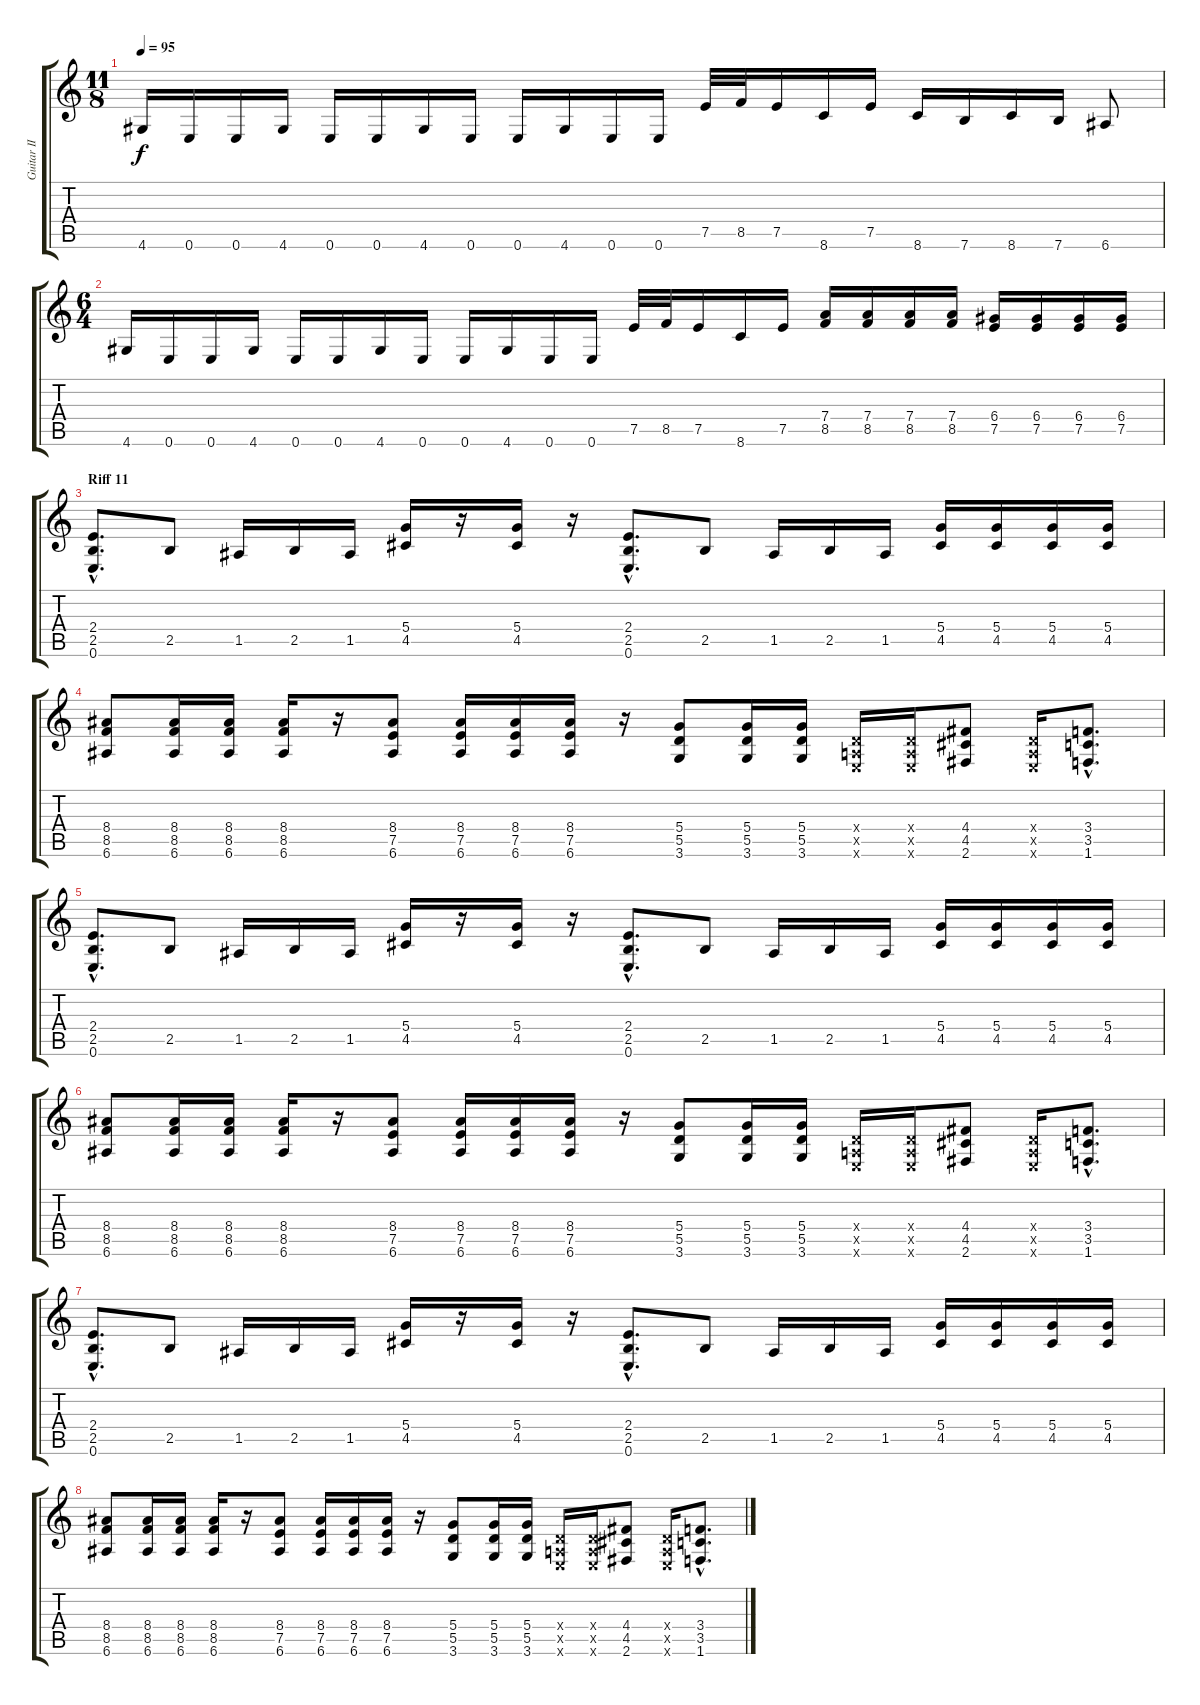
\track ("Guitar II" "Guitar II") {instrument distortionguitar}
\staff {score tabs}
\tuning (E4 B3 G3 D3 A2 E2) {hide}
\ts (11 8)
\tempo 95
\clef g2
\ks c
4.6.16{dy f} 0.6.16 0.6.16 4.6.16 0.6.16 0.6.16 4.6.16 0.6.16 0.6.16 4.6.16 0.6.16 0.6.16 7.5.32 8.5.32 7.5.16 8.6.16 7.5.16 8.6.16 7.6.16 8.6.16 7.6.16 6.6.8 |
\ts (6 4)
4.6.16 0.6.16 0.6.16 4.6.16 0.6.16 0.6.16 4.6.16 0.6.16 0.6.16 4.6.16 0.6.16 0.6.16 7.5.32 8.5.32 7.5.16 8.6.16 7.5.16 (7.4 8.5).16 (7.4 8.5).16 (7.4 8.5).16 (7.4 8.5).16 (6.4 7.5).16 (6.4 7.5).16 (6.4 7.5).16 (6.4 7.5).16 |
\section ("" "Riff 11")
(2.4{hac} 2.5{hac} 0.6{hac}).8{d} 2.5.8 1.5.16 2.5.16 1.5.16 (5.4 4.5).16 r.16 (5.4 4.5).16 r.16 (2.4{hac} 2.5{hac} 0.6{hac}).8{d} 2.5.8 1.5.16 2.5.16 1.5.16 (5.4 4.5).16 (5.4 4.5).16 (5.4 4.5).16 (5.4 4.5).16 |
(8.4 8.5 6.6).8 (8.4 8.5 6.6).16 (8.4 8.5 6.6).16 (8.4 8.5 6.6).16 r.16 (8.4 7.5 6.6).8 (8.4 7.5 6.6).16 (8.4 7.5 6.6).16 (8.4 7.5 6.6).16 r.16 (5.4 5.5 3.6).8 (5.4 5.5 3.6).16 (5.4 5.5 3.6).16 (0.4{x} 0.5{x} 0.6{x}).16 (0.4{x} 0.5{x} 0.6{x}).16 (4.4 4.5 2.6).8 (0.4{x} 0.5{x} 0.6{x}).16 (3.4{hac} 3.5{hac} 1.6{hac}).8{d} |
(2.4{hac} 2.5{hac} 0.6{hac}).8{d} 2.5.8 1.5.16 2.5.16 1.5.16 (5.4 4.5).16 r.16 (5.4 4.5).16 r.16 (2.4{hac} 2.5{hac} 0.6{hac}).8{d} 2.5.8 1.5.16 2.5.16 1.5.16 (5.4 4.5).16 (5.4 4.5).16 (5.4 4.5).16 (5.4 4.5).16 |
(8.4 8.5 6.6).8 (8.4 8.5 6.6).16 (8.4 8.5 6.6).16 (8.4 8.5 6.6).16 r.16 (8.4 7.5 6.6).8 (8.4 7.5 6.6).16 (8.4 7.5 6.6).16 (8.4 7.5 6.6).16 r.16 (5.4 5.5 3.6).8 (5.4 5.5 3.6).16 (5.4 5.5 3.6).16 (0.4{x} 0.5{x} 0.6{x}).16 (0.4{x} 0.5{x} 0.6{x}).16 (4.4 4.5 2.6).8 (0.4{x} 0.5{x} 0.6{x}).16 (3.4{hac} 3.5{hac} 1.6{hac}).8{d} |
(2.4{hac} 2.5{hac} 0.6{hac}).8{d} 2.5.8 1.5.16 2.5.16 1.5.16 (5.4 4.5).16 r.16 (5.4 4.5).16 r.16 (2.4{hac} 2.5{hac} 0.6{hac}).8{d} 2.5.8 1.5.16 2.5.16 1.5.16 (5.4 4.5).16 (5.4 4.5).16 (5.4 4.5).16 (5.4 4.5).16 |
(8.4 8.5 6.6).8 (8.4 8.5 6.6).16 (8.4 8.5 6.6).16 (8.4 8.5 6.6).16 r.16 (8.4 7.5 6.6).8 (8.4 7.5 6.6).16 (8.4 7.5 6.6).16 (8.4 7.5 6.6).16 r.16 (5.4 5.5 3.6).8 (5.4 5.5 3.6).16 (5.4 5.5 3.6).16 (0.4{x} 0.5{x} 0.6{x}).16 (0.4{x} 0.5{x} 0.6{x}).16 (4.4 4.5 2.6).8 (0.4{x} 0.5{x} 0.6{x}).16 (3.4{hac} 3.5{hac} 1.6{hac}).8{d}
